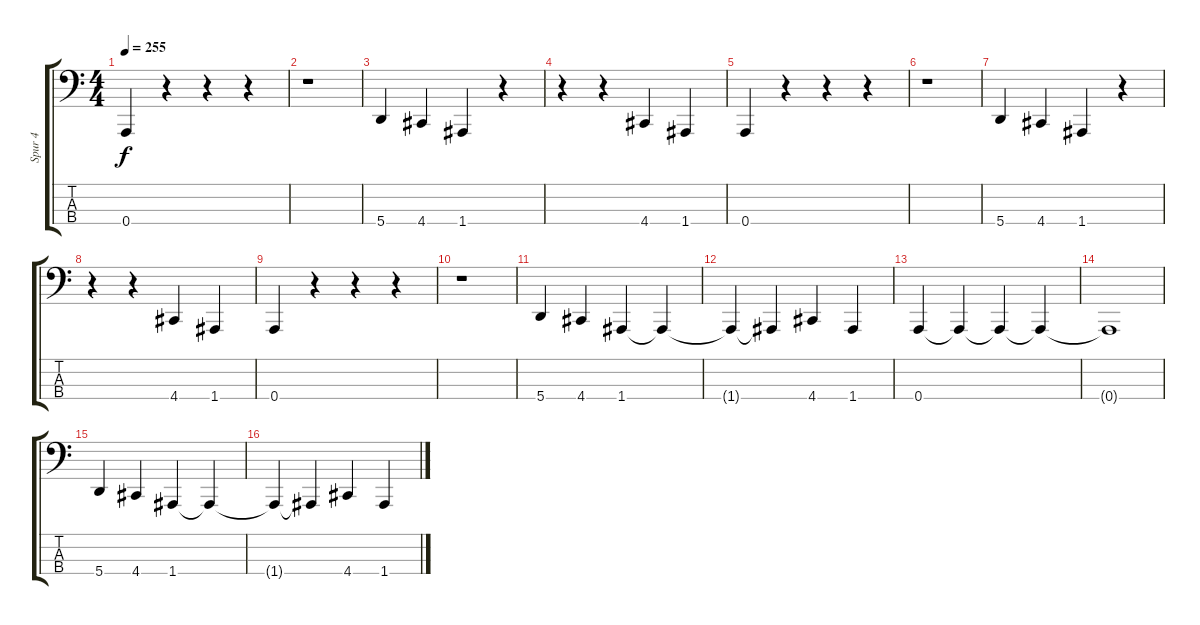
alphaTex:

\track ("Spur 4" "Spur 4") {instrument electricbasspick}
\staff {score tabs}
\tuning (D2 A1 E1 A0) {hide}
\ts (4 4)
\tempo 255
\clef f4
\ks c
0.4.4{dy f} r.4 r.4 r.4 |
r.1 |
5.4.4 4.4.4 1.4.4 r.4 |
r.4 r.4 4.4.4 1.4.4 |
0.4.4 r.4 r.4 r.4 |
r.1 |
5.4.4 4.4.4 1.4.4 r.4 |
r.4 r.4 4.4.4 1.4.4 |
0.4.4 r.4 r.4 r.4 |
r.1 |
5.4.4 4.4.4 1.4.4 1.4{t}.4 |
1.4{t}.4 1.4{t}.4 4.4.4 1.4.4 |
0.4.4 0.4{t}.4 0.4{t}.4 0.4{t}.4 |
0.4{t}.1 |
5.4.4 4.4.4 1.4.4 1.4{t}.4 |
1.4{t}.4 1.4{t}.4 4.4.4 1.4.4
